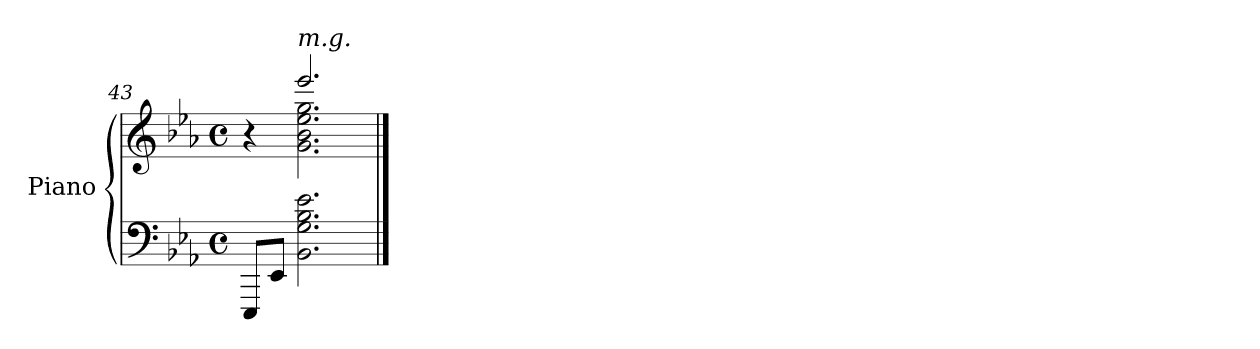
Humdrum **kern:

**kern	**kern
*part1	*part1
*staff2	*staff1
*I"Piano	*
*I'Pno.	*
*clefF4	*clefG2
*k[b-e-a-]	*k[b-e-a-]
*M4/4	*M4/4
*met(c)	*met(c)
=43	=43
*	*^
8EEE-/L	4r	4ryy
8EE-/J	.	.
!	!LO:TX:a:i:t=m.g.	!
2.BB-\ 2.G\ 2.B-\ 2.e-\	2.eee-/	2.g\ 2.b-\ 2.ee-\ 2.gg\
*	*v	*v
==	==
*-	*-
